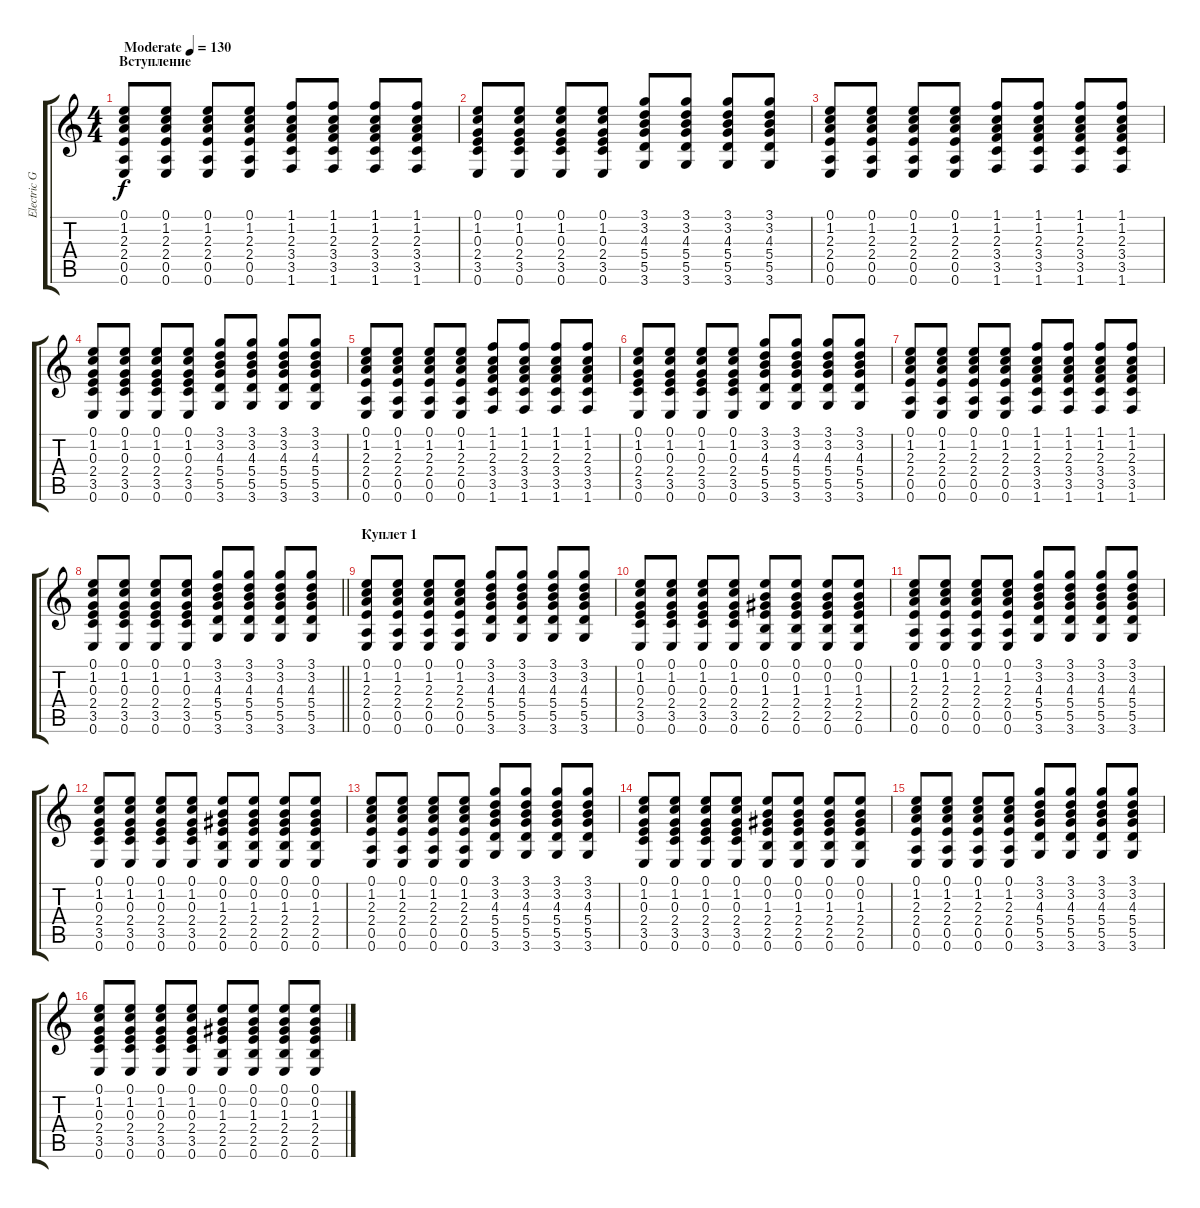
\track ("Electric Guitar" "Electric G") {instrument electricguitarclean}
\staff {score tabs}
\tuning (E4 B3 G3 D3 A2 E2) {hide}
\ts (4 4)
\section ("" "Вступление")
\tempo (130 "Moderate")
\clef g2
\ks c
(0.1 1.2 2.3 2.4 0.5 0.6).8{dy f instrument electricguitarclean} (0.1 1.2 2.3 2.4 0.5 0.6).8 (0.1 1.2 2.3 2.4 0.5 0.6).8 (0.1 1.2 2.3 2.4 0.5 0.6).8 (1.1 1.2 2.3 3.4 3.5 1.6).8 (1.1 1.2 2.3 3.4 3.5 1.6).8 (1.1 1.2 2.3 3.4 3.5 1.6).8 (1.1 1.2 2.3 3.4 3.5 1.6).8 |
(0.1 1.2 0.3 2.4 3.5 0.6).8 (0.1 1.2 0.3 2.4 3.5 0.6).8 (0.1 1.2 0.3 2.4 3.5 0.6).8 (0.1 1.2 0.3 2.4 3.5 0.6).8 (3.1 3.2 4.3 5.4 5.5 3.6).8 (3.1 3.2 4.3 5.4 5.5 3.6).8 (3.1 3.2 4.3 5.4 5.5 3.6).8 (3.1 3.2 4.3 5.4 5.5 3.6).8 |
(0.1 1.2 2.3 2.4 0.5 0.6).8 (0.1 1.2 2.3 2.4 0.5 0.6).8 (0.1 1.2 2.3 2.4 0.5 0.6).8 (0.1 1.2 2.3 2.4 0.5 0.6).8 (1.1 1.2 2.3 3.4 3.5 1.6).8 (1.1 1.2 2.3 3.4 3.5 1.6).8 (1.1 1.2 2.3 3.4 3.5 1.6).8 (1.1 1.2 2.3 3.4 3.5 1.6).8 |
(0.1 1.2 0.3 2.4 3.5 0.6).8 (0.1 1.2 0.3 2.4 3.5 0.6).8 (0.1 1.2 0.3 2.4 3.5 0.6).8 (0.1 1.2 0.3 2.4 3.5 0.6).8 (3.1 3.2 4.3 5.4 5.5 3.6).8 (3.1 3.2 4.3 5.4 5.5 3.6).8 (3.1 3.2 4.3 5.4 5.5 3.6).8 (3.1 3.2 4.3 5.4 5.5 3.6).8 |
(0.1 1.2 2.3 2.4 0.5 0.6).8 (0.1 1.2 2.3 2.4 0.5 0.6).8 (0.1 1.2 2.3 2.4 0.5 0.6).8 (0.1 1.2 2.3 2.4 0.5 0.6).8 (1.1 1.2 2.3 3.4 3.5 1.6).8 (1.1 1.2 2.3 3.4 3.5 1.6).8 (1.1 1.2 2.3 3.4 3.5 1.6).8 (1.1 1.2 2.3 3.4 3.5 1.6).8 |
(0.1 1.2 0.3 2.4 3.5 0.6).8 (0.1 1.2 0.3 2.4 3.5 0.6).8 (0.1 1.2 0.3 2.4 3.5 0.6).8 (0.1 1.2 0.3 2.4 3.5 0.6).8 (3.1 3.2 4.3 5.4 5.5 3.6).8 (3.1 3.2 4.3 5.4 5.5 3.6).8 (3.1 3.2 4.3 5.4 5.5 3.6).8 (3.1 3.2 4.3 5.4 5.5 3.6).8 |
(0.1 1.2 2.3 2.4 0.5 0.6).8 (0.1 1.2 2.3 2.4 0.5 0.6).8 (0.1 1.2 2.3 2.4 0.5 0.6).8 (0.1 1.2 2.3 2.4 0.5 0.6).8 (1.1 1.2 2.3 3.4 3.5 1.6).8 (1.1 1.2 2.3 3.4 3.5 1.6).8 (1.1 1.2 2.3 3.4 3.5 1.6).8 (1.1 1.2 2.3 3.4 3.5 1.6).8 |
\barLineRight lightlight
(0.1 1.2 0.3 2.4 3.5 0.6).8 (0.1 1.2 0.3 2.4 3.5 0.6).8 (0.1 1.2 0.3 2.4 3.5 0.6).8 (0.1 1.2 0.3 2.4 3.5 0.6).8 (3.1 3.2 4.3 5.4 5.5 3.6).8 (3.1 3.2 4.3 5.4 5.5 3.6).8 (3.1 3.2 4.3 5.4 5.5 3.6).8 (3.1 3.2 4.3 5.4 5.5 3.6).8 |
\section ("" "Куплет 1")
(0.1 1.2 2.3 2.4 0.5 0.6).8 (0.1 1.2 2.3 2.4 0.5 0.6).8 (0.1 1.2 2.3 2.4 0.5 0.6).8 (0.1 1.2 2.3 2.4 0.5 0.6).8 (3.1 3.2 4.3 5.4 5.5 3.6).8 (3.1 3.2 4.3 5.4 5.5 3.6).8 (3.1 3.2 4.3 5.4 5.5 3.6).8 (3.1 3.2 4.3 5.4 5.5 3.6).8 |
(0.1 1.2 0.3 2.4 3.5 0.6).8 (0.1 1.2 0.3 2.4 3.5 0.6).8 (0.1 1.2 0.3 2.4 3.5 0.6).8 (0.1 1.2 0.3 2.4 3.5 0.6).8 (0.1 0.2 1.3 2.4 2.5 0.6).8 (0.1 0.2 1.3 2.4 2.5 0.6).8 (0.1 0.2 1.3 2.4 2.5 0.6).8 (0.1 0.2 1.3 2.4 2.5 0.6).8 |
(0.1 1.2 2.3 2.4 0.5 0.6).8 (0.1 1.2 2.3 2.4 0.5 0.6).8 (0.1 1.2 2.3 2.4 0.5 0.6).8 (0.1 1.2 2.3 2.4 0.5 0.6).8 (3.1 3.2 4.3 5.4 5.5 3.6).8 (3.1 3.2 4.3 5.4 5.5 3.6).8 (3.1 3.2 4.3 5.4 5.5 3.6).8 (3.1 3.2 4.3 5.4 5.5 3.6).8 |
(0.1 1.2 0.3 2.4 3.5 0.6).8 (0.1 1.2 0.3 2.4 3.5 0.6).8 (0.1 1.2 0.3 2.4 3.5 0.6).8 (0.1 1.2 0.3 2.4 3.5 0.6).8 (0.1 0.2 1.3 2.4 2.5 0.6).8 (0.1 0.2 1.3 2.4 2.5 0.6).8 (0.1 0.2 1.3 2.4 2.5 0.6).8 (0.1 0.2 1.3 2.4 2.5 0.6).8 |
(0.1 1.2 2.3 2.4 0.5 0.6).8 (0.1 1.2 2.3 2.4 0.5 0.6).8 (0.1 1.2 2.3 2.4 0.5 0.6).8 (0.1 1.2 2.3 2.4 0.5 0.6).8 (3.1 3.2 4.3 5.4 5.5 3.6).8 (3.1 3.2 4.3 5.4 5.5 3.6).8 (3.1 3.2 4.3 5.4 5.5 3.6).8 (3.1 3.2 4.3 5.4 5.5 3.6).8 |
(0.1 1.2 0.3 2.4 3.5 0.6).8 (0.1 1.2 0.3 2.4 3.5 0.6).8 (0.1 1.2 0.3 2.4 3.5 0.6).8 (0.1 1.2 0.3 2.4 3.5 0.6).8 (0.1 0.2 1.3 2.4 2.5 0.6).8 (0.1 0.2 1.3 2.4 2.5 0.6).8 (0.1 0.2 1.3 2.4 2.5 0.6).8 (0.1 0.2 1.3 2.4 2.5 0.6).8 |
(0.1 1.2 2.3 2.4 0.5 0.6).8 (0.1 1.2 2.3 2.4 0.5 0.6).8 (0.1 1.2 2.3 2.4 0.5 0.6).8 (0.1 1.2 2.3 2.4 0.5 0.6).8 (3.1 3.2 4.3 5.4 5.5 3.6).8 (3.1 3.2 4.3 5.4 5.5 3.6).8 (3.1 3.2 4.3 5.4 5.5 3.6).8 (3.1 3.2 4.3 5.4 5.5 3.6).8 |
(0.1 1.2 0.3 2.4 3.5 0.6).8 (0.1 1.2 0.3 2.4 3.5 0.6).8 (0.1 1.2 0.3 2.4 3.5 0.6).8 (0.1 1.2 0.3 2.4 3.5 0.6).8 (0.1 0.2 1.3 2.4 2.5 0.6).8 (0.1 0.2 1.3 2.4 2.5 0.6).8 (0.1 0.2 1.3 2.4 2.5 0.6).8 (0.1 0.2 1.3 2.4 2.5 0.6).8
